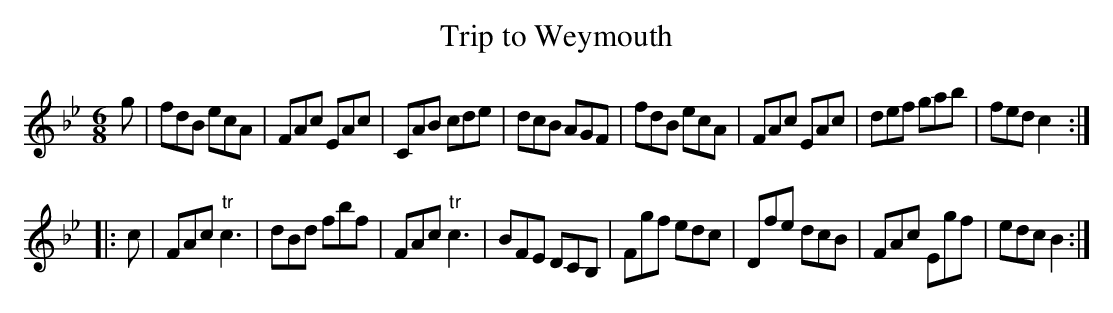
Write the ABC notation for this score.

X:1
T:Trip to Weymouth
M:6/8
L:1/8
K:Bb
g | fdB ecA | FAc EAc | CAB cde | dcB AGF | fdB ecA | FAc EAc | def gab | fed c2 :|
|: c | FAc "tr"c3 | dBd fbf | FAc "tr"c3 | BFE DCB, | Fgf edc | Dfe dcB | FAc Egf | edc B2 :|
